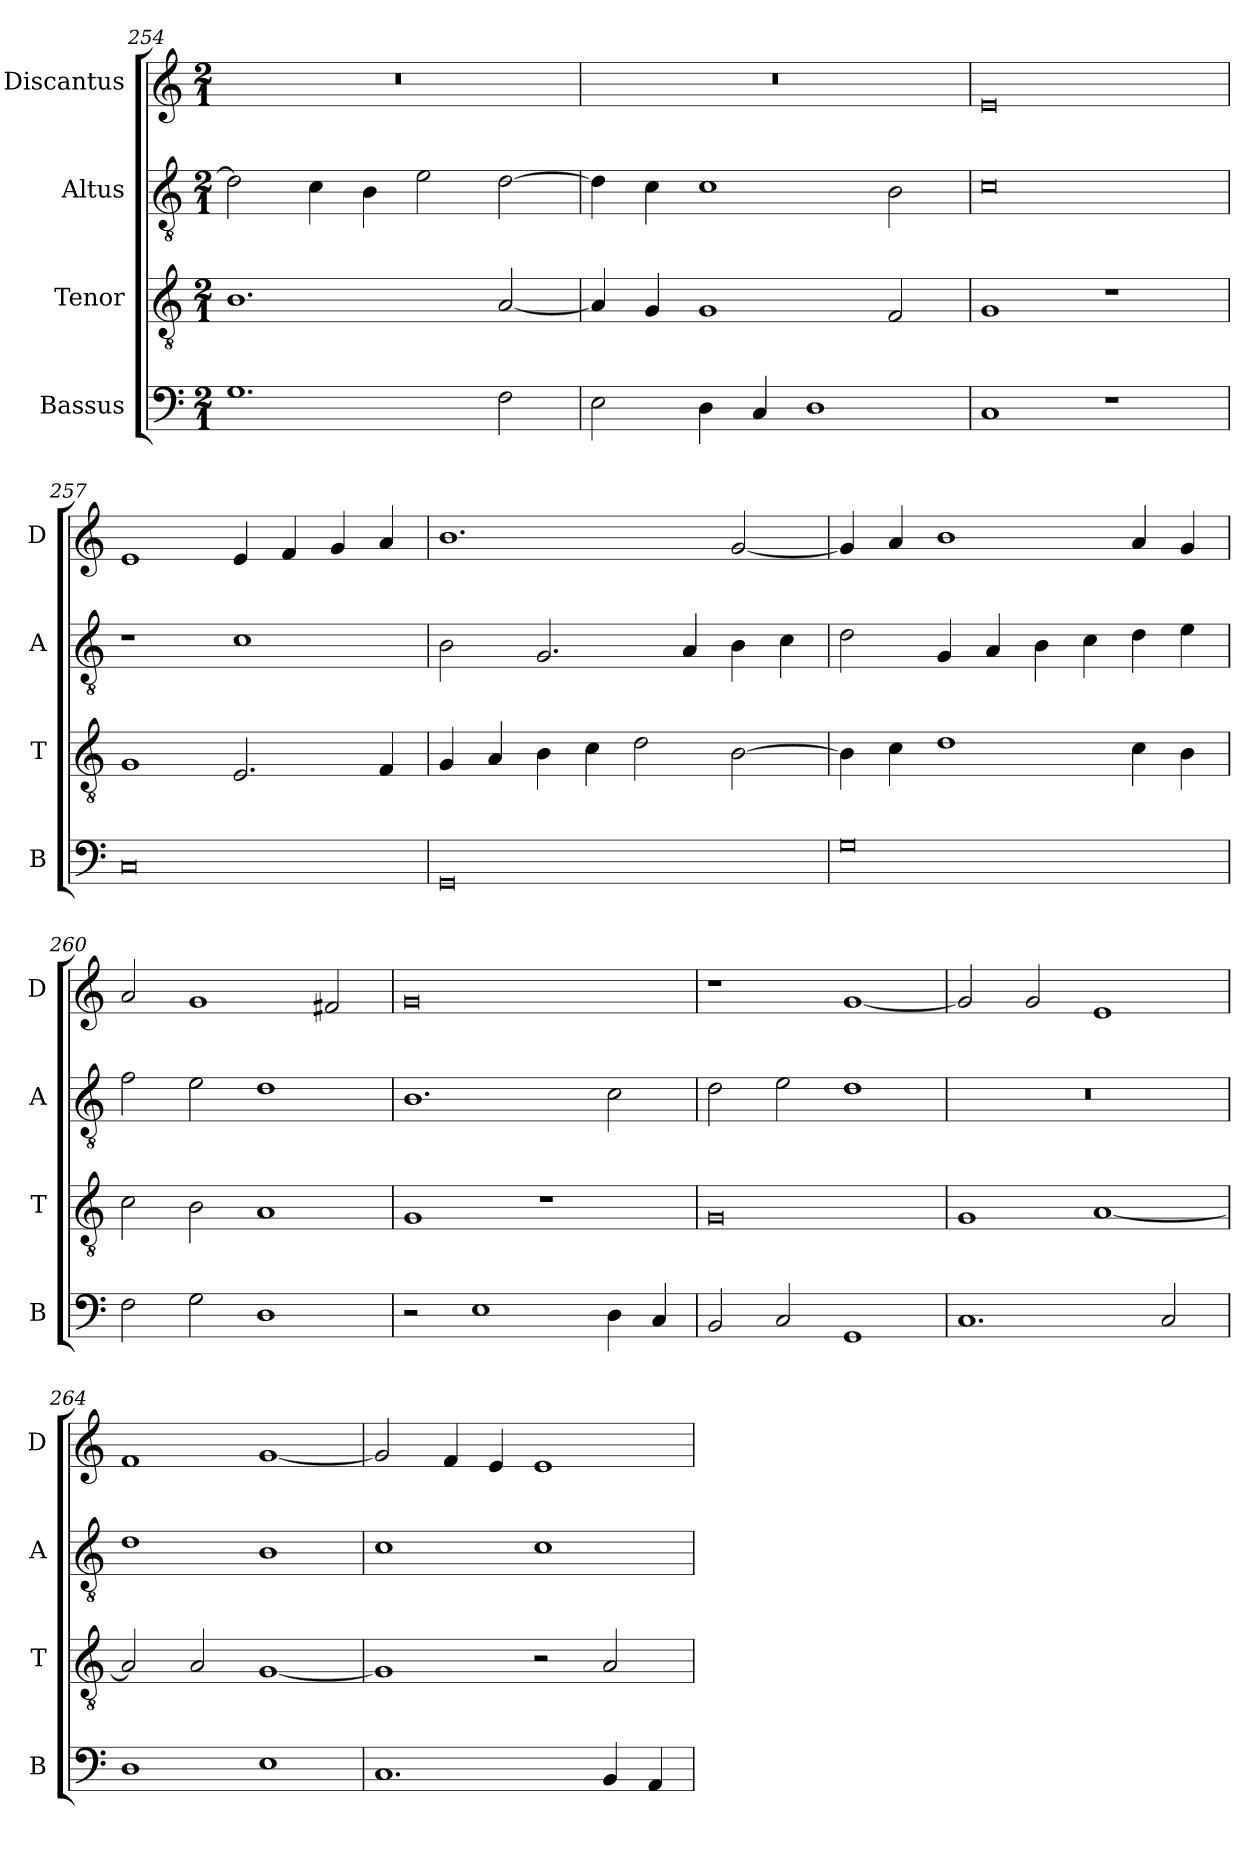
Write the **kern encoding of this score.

**kern	**kern	**kern	**kern
*part4	*part3	*part2	*part1
*staff4	*staff3	*staff2	*staff1
*I"Bassus	*I"Tenor	*I"Altus	*I"Discantus
*I'B	*I'T	*I'A	*I'D
*clefF4	*clefGv2	*clefGv2	*clefG2
*k[]	*k[]	*k[]	*k[]
*M2/1	*M2/1	*M2/1	*M2/1
=254	=254	=254	=254
1.G	1.B	2d]	0r
.	.	4c	.
.	.	4B	.
.	.	2e	.
2F	[2A	[2d	.
=255	=255	=255	=255
2E	4A]	4d]	0r
.	4G	4c	.
4D	1G	1c	.
4C	.	.	.
1D	.	.	.
.	2F	2B	.
=256	=256	=256	=256
1C	1G	0c	0e
1r	1r	.	.
=257	=257	=257	=257
0C	1G	1r	1e
.	2.E	1c	4e
.	.	.	4f
.	.	.	4g
.	4F	.	4a
=258	=258	=258	=258
0GG	4G	2B	1.b
.	4A	.	.
.	4B	2.G	.
.	4c	.	.
.	2d	.	.
.	.	4A	.
.	[2B	4B	[2g
.	.	4c	.
=259	=259	=259	=259
0G	4B]	2d	4g]
.	4c	.	4a
.	1d	4G	1b
.	.	4A	.
.	.	4B	.
.	.	4c	.
.	4c	4d	4a
.	4B	4e	4g
=260	=260	=260	=260
2F	2c	2f	2a
2G	2B	2e	1g
1D	1A	1d	.
.	.	.	2f#X
=261	=261	=261	=261
2r	1G	1.B	0g
1E	.	.	.
.	1r	.	.
4D	.	2c	.
4C	.	.	.
=262	=262	=262	=262
2BB	0G	2d	1r
2C	.	2e	.
1GG	.	1d	[1g
=263	=263	=263	=263
1.C	1G	0r	2g]
.	.	.	2g
.	[1A	.	1e
2C	.	.	.
=264	=264	=264	=264
1D	2A]	1d	1f
.	2A	.	.
1E	[1G	1B	[1g
=265	=265	=265	=265
1.C	1G]	1c	2g]
.	.	.	4f
.	.	.	4e
.	2r	1c	1e
4BB	2A	.	.
4AA	.	.	.
=	=	=	=
*-	*-	*-	*-
